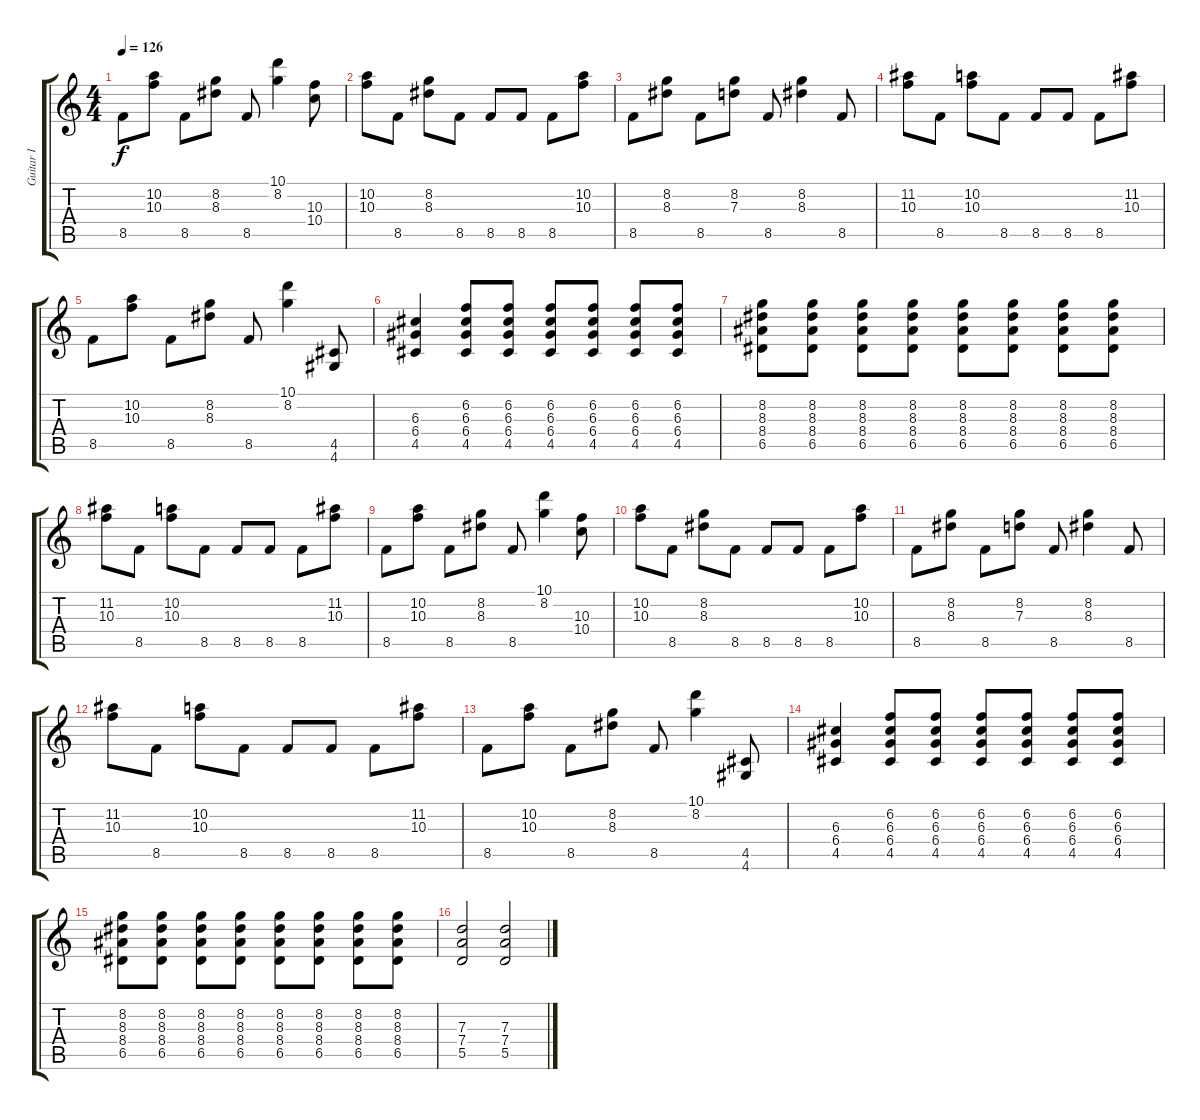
\track ("Guitar I" "Guitar I") {instrument overdrivenguitar}
\staff {score tabs}
\tuning (E4 B3 G3 D3 A2 E2) {hide}
\ts (4 4)
\tempo 126
\clef g2
\ks c
8.5.8{dy f} (10.2 10.3).8 8.5.8 (8.2 8.3).8 8.5.8 (10.1 8.2).4 (10.3 10.4).8 |
(10.2 10.3).8 8.5.8 (8.2 8.3).8 8.5.8 8.5.8 8.5.8 8.5.8 (10.2 10.3).8 |
8.5.8 (8.2 8.3).8 8.5.8 (8.2 7.3).8 8.5.8 (8.2 8.3).4 8.5.8 |
(11.2 10.3).8 8.5.8 (10.2 10.3).8 8.5.8 8.5.8 8.5.8 8.5.8 (11.2 10.3).8 |
8.5.8 (10.2 10.3).8 8.5.8 (8.2 8.3).8 8.5.8 (10.1 8.2).4 (4.5 4.6).8 |
(6.3 6.4 4.5).4 (6.2 6.3 6.4 4.5).8 (6.2 6.3 6.4 4.5).8 (6.2 6.3 6.4 4.5).8 (6.2 6.3 6.4 4.5).8 (6.2 6.3 6.4 4.5).8 (6.2 6.3 6.4 4.5).8 |
(8.2 8.3 8.4 6.5).8 (8.2 8.3 8.4 6.5).8 (8.2 8.3 8.4 6.5).8 (8.2 8.3 8.4 6.5).8 (8.2 8.3 8.4 6.5).8 (8.2 8.3 8.4 6.5).8 (8.2 8.3 8.4 6.5).8 (8.2 8.3 8.4 6.5).8 |
(11.2 10.3).8 8.5.8 (10.2 10.3).8 8.5.8 8.5.8 8.5.8 8.5.8 (11.2 10.3).8 |
8.5.8 (10.2 10.3).8 8.5.8 (8.2 8.3).8 8.5.8 (10.1 8.2).4 (10.3 10.4).8 |
(10.2 10.3).8 8.5.8 (8.2 8.3).8 8.5.8 8.5.8 8.5.8 8.5.8 (10.2 10.3).8 |
8.5.8 (8.2 8.3).8 8.5.8 (8.2 7.3).8 8.5.8 (8.2 8.3).4 8.5.8 |
(11.2 10.3).8 8.5.8 (10.2 10.3).8 8.5.8 8.5.8 8.5.8 8.5.8 (11.2 10.3).8 |
8.5.8 (10.2 10.3).8 8.5.8 (8.2 8.3).8 8.5.8 (10.1 8.2).4 (4.5 4.6).8 |
(6.3 6.4 4.5).4 (6.2 6.3 6.4 4.5).8 (6.2 6.3 6.4 4.5).8 (6.2 6.3 6.4 4.5).8 (6.2 6.3 6.4 4.5).8 (6.2 6.3 6.4 4.5).8 (6.2 6.3 6.4 4.5).8 |
(8.2 8.3 8.4 6.5).8 (8.2 8.3 8.4 6.5).8 (8.2 8.3 8.4 6.5).8 (8.2 8.3 8.4 6.5).8 (8.2 8.3 8.4 6.5).8 (8.2 8.3 8.4 6.5).8 (8.2 8.3 8.4 6.5).8 (8.2 8.3 8.4 6.5).8 |
(7.3 7.4 5.5).2 (7.3 7.4 5.5).2
